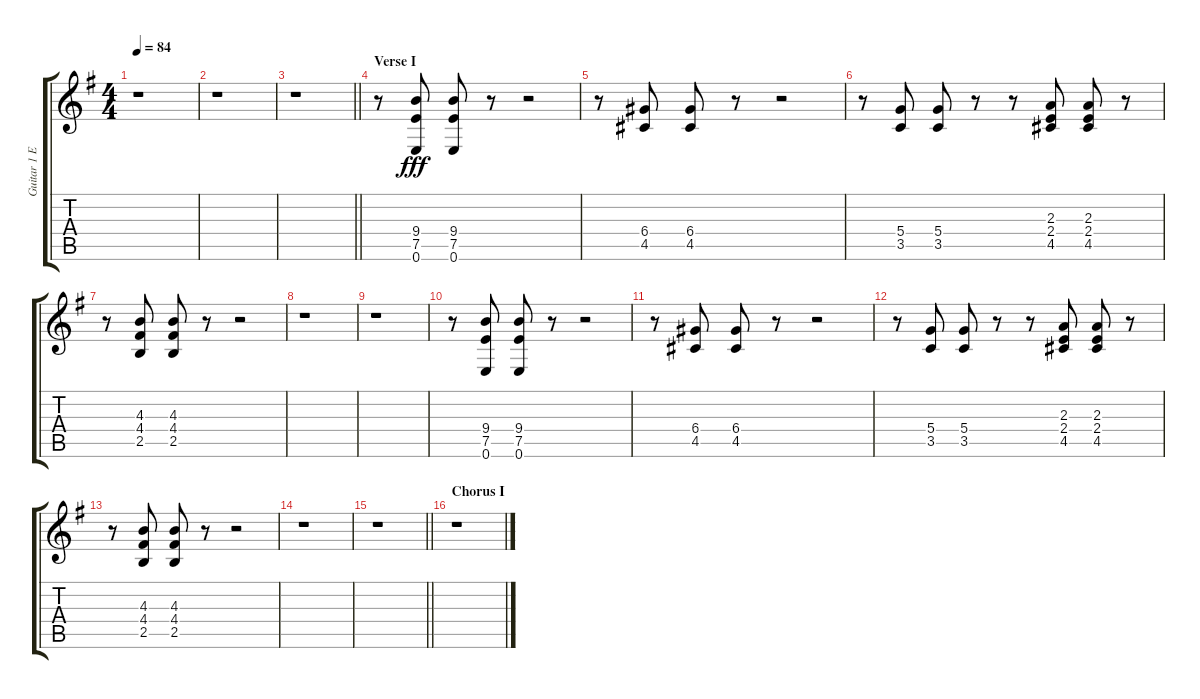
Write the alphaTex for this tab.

\track ("Guitar 1 Echo" "Guitar 1 E") {instrument distortionguitar}
\staff {score tabs}
\tuning (E4 B3 G3 D3 A2 E2) {hide}
\ts (4 4)
\tempo 84
\clef g2
\ks g
r.1{dy fff} |
r.1 |
\barLineRight lightlight
r.1 |
\section ("" "Verse I")
r.8 (9.4 7.5 0.6).8{balance 0} (9.4 7.5 0.6).8{balance 16} r.8 r.2 |
r.8 (6.4 4.5).8{balance 0} (6.4 4.5).8{balance 16} r.8 r.2 |
r.8 (5.4 3.5).8{balance 0} (5.4 3.5).8{balance 16} r.8 r.8 (2.3 2.4 4.5).8{balance 0} (2.3 2.4 4.5).8{balance 16} r.8 |
r.8 (4.3 4.4 2.5).8{balance 0} (4.3 4.4 2.5).8{balance 16} r.8 r.2 |
r.1 |
r.1 |
r.8 (9.4 7.5 0.6).8{balance 0} (9.4 7.5 0.6).8{balance 16} r.8 r.2 |
r.8 (6.4 4.5).8{balance 0} (6.4 4.5).8{balance 16} r.8 r.2 |
r.8 (5.4 3.5).8{balance 0} (5.4 3.5).8{balance 16} r.8 r.8 (2.3 2.4 4.5).8{balance 0} (2.3 2.4 4.5).8{balance 16} r.8 |
r.8 (4.3 4.4 2.5).8{balance 0} (4.3 4.4 2.5).8{balance 16} r.8 r.2 |
r.1 |
\barLineRight lightlight
r.1 |
\section ("" "Chorus I")
r.1
